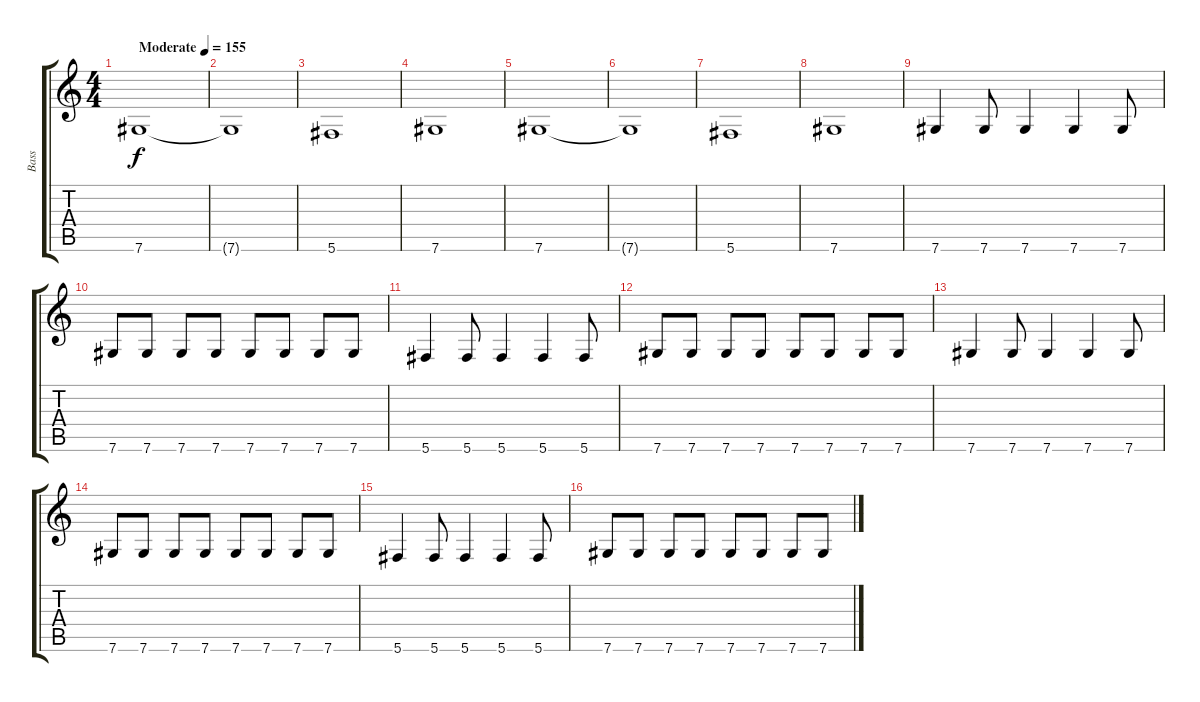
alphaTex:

\track ("Bass" "Bass") {instrument electricbassfinger}
\staff {score tabs}
\tuning (Db4 Ab3 E3 B2 Gb2 Db2) {hide}
\ts (4 4)
\tempo (155 "Moderate")
\clef g2
\ks c
7.6.1{dy f instrument electricbassfinger} |
7.6{t}.1 |
5.6.1 |
7.6.1 |
7.6.1 |
7.6{t}.1 |
5.6.1 |
7.6.1 |
7.6.4 7.6.8 7.6.4 7.6.4 7.6.8 |
7.6.8 7.6.8 7.6.8 7.6.8 7.6.8 7.6.8 7.6.8 7.6.8 |
5.6.4 5.6.8 5.6.4 5.6.4 5.6.8 |
7.6.8 7.6.8 7.6.8 7.6.8 7.6.8 7.6.8 7.6.8 7.6.8 |
7.6.4 7.6.8 7.6.4 7.6.4 7.6.8 |
7.6.8 7.6.8 7.6.8 7.6.8 7.6.8 7.6.8 7.6.8 7.6.8 |
5.6.4 5.6.8 5.6.4 5.6.4 5.6.8 |
7.6.8 7.6.8 7.6.8 7.6.8 7.6.8 7.6.8 7.6.8 7.6.8
